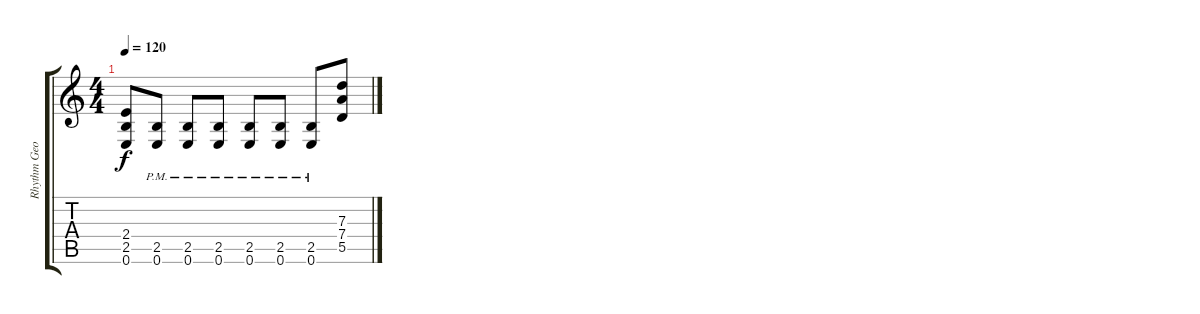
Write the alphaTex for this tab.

\track ("Rhythm George" "Rhythm Geo") {instrument distortionguitar}
\staff {score tabs}
\tuning (E4 B3 G3 D3 A2 E2) {hide}
\ts (4 4)
\tempo 120
\clef g2
\ks c
(2.4{t} 2.5{t} 0.6{t}).8{dy f volume 4} (2.5{pm} 0.6).8 (2.5{pm} 0.6).8 (2.5{pm} 0.6).8 (2.5{pm} 0.6).8{volume 2} (2.5{pm} 0.6).8 (2.5{pm} 0.6).8 (7.3 7.4 5.5).8{volume 0}
